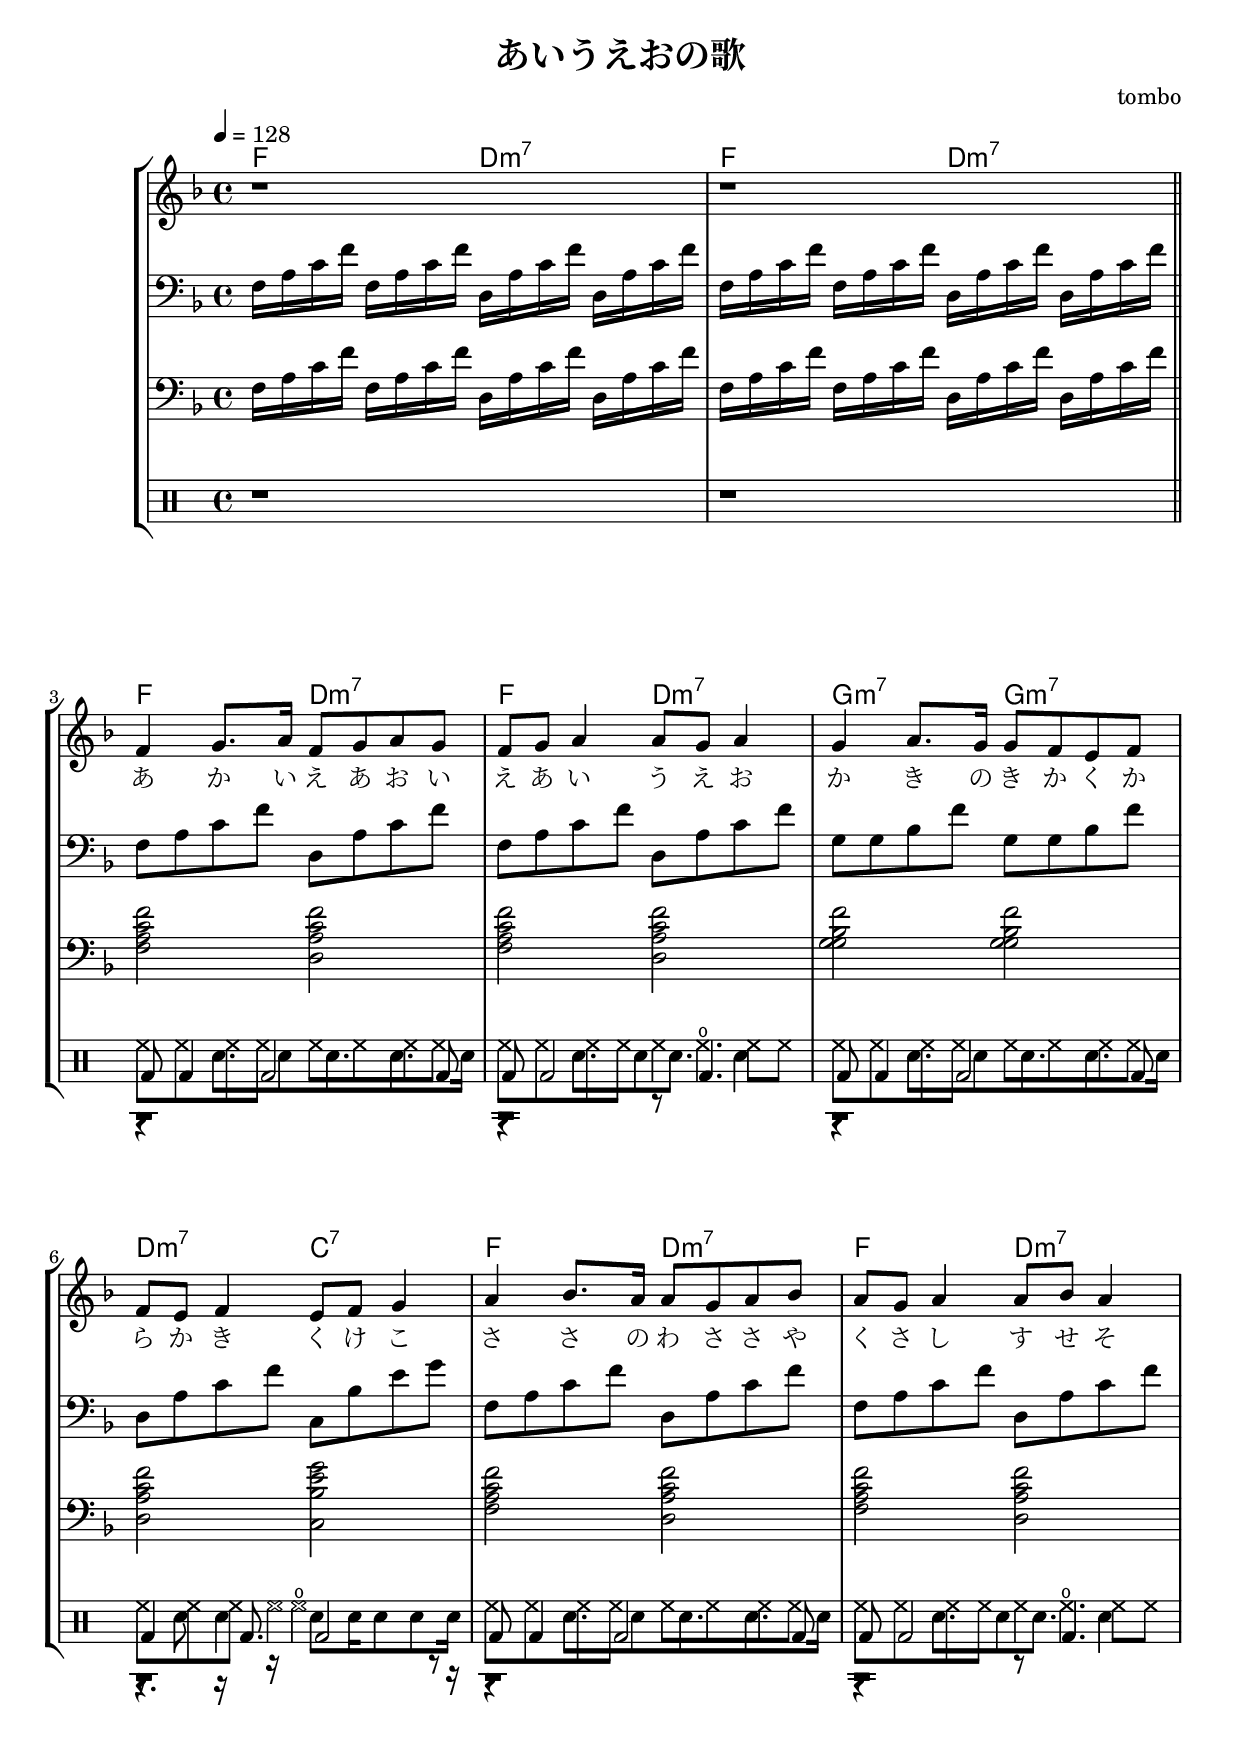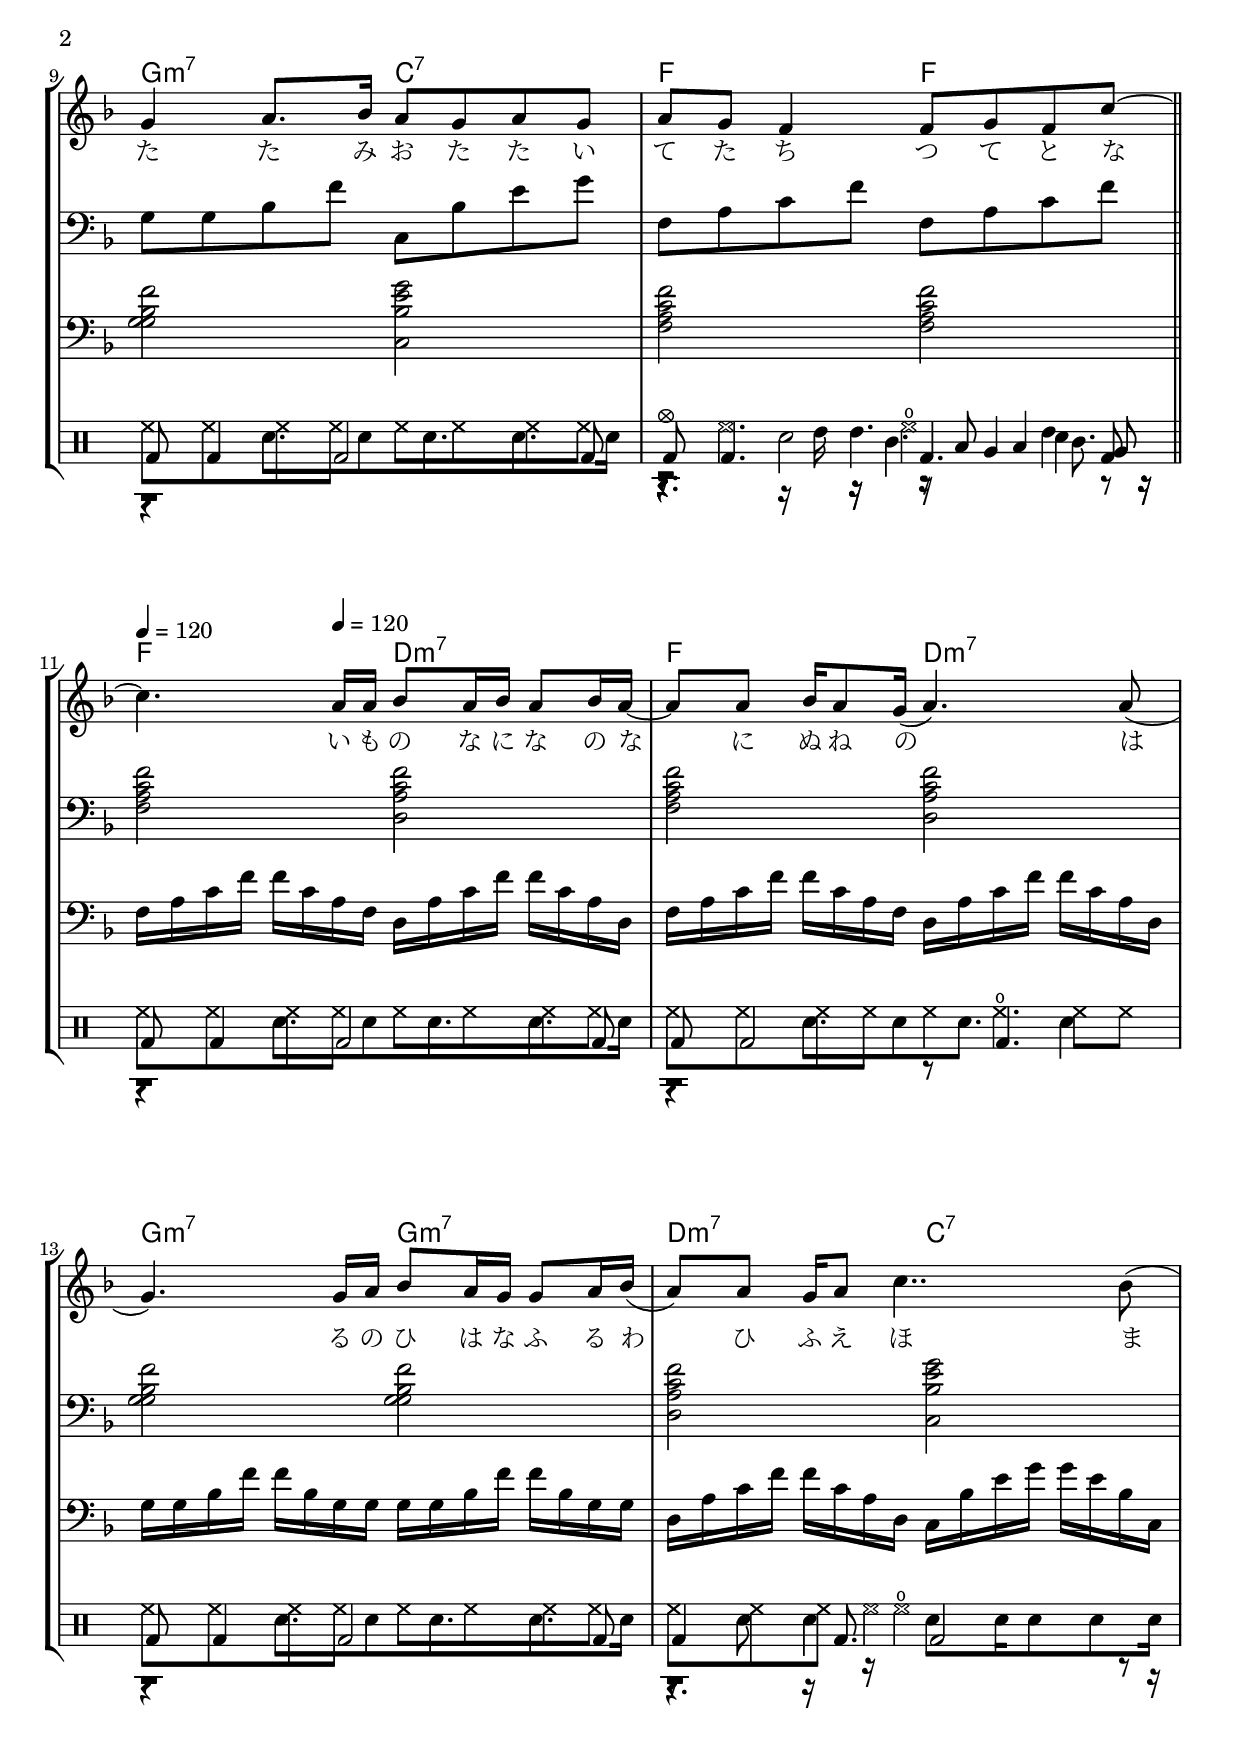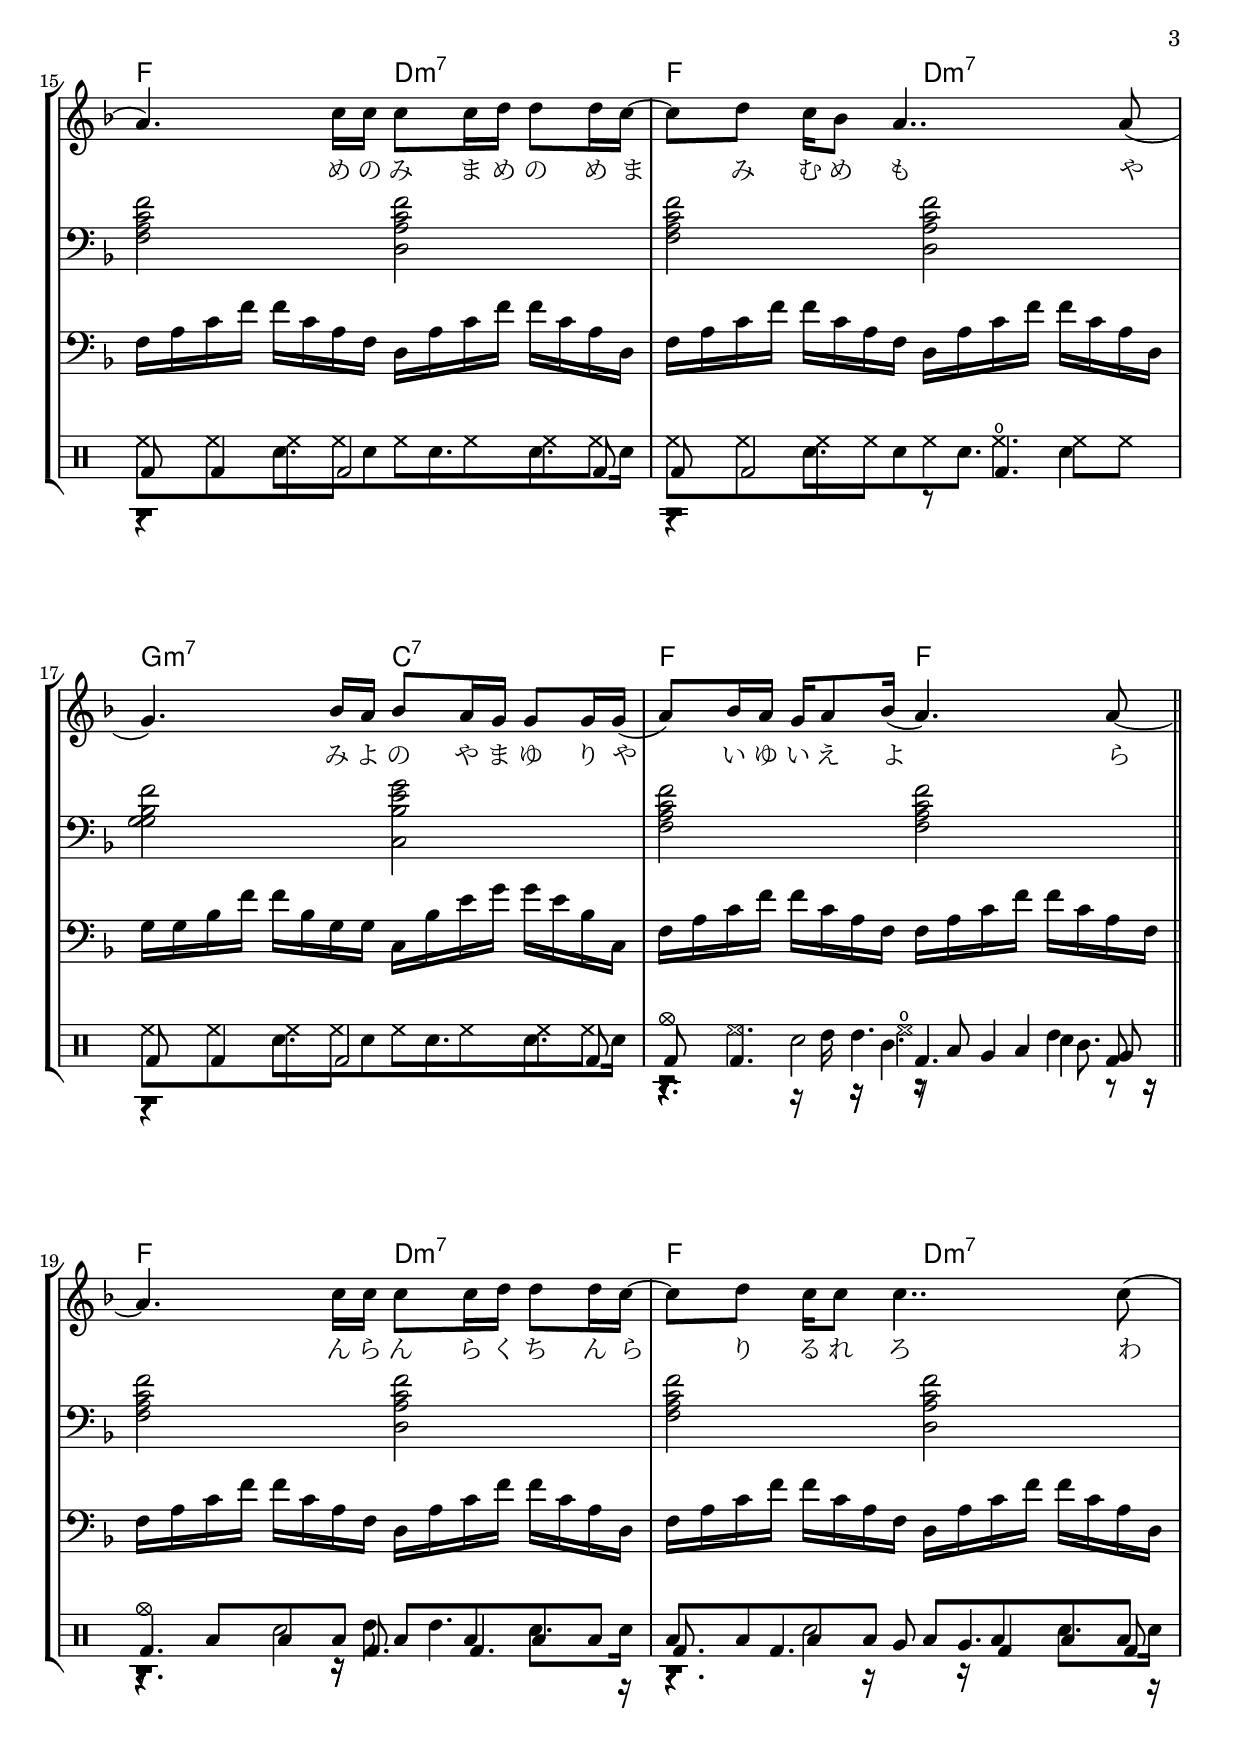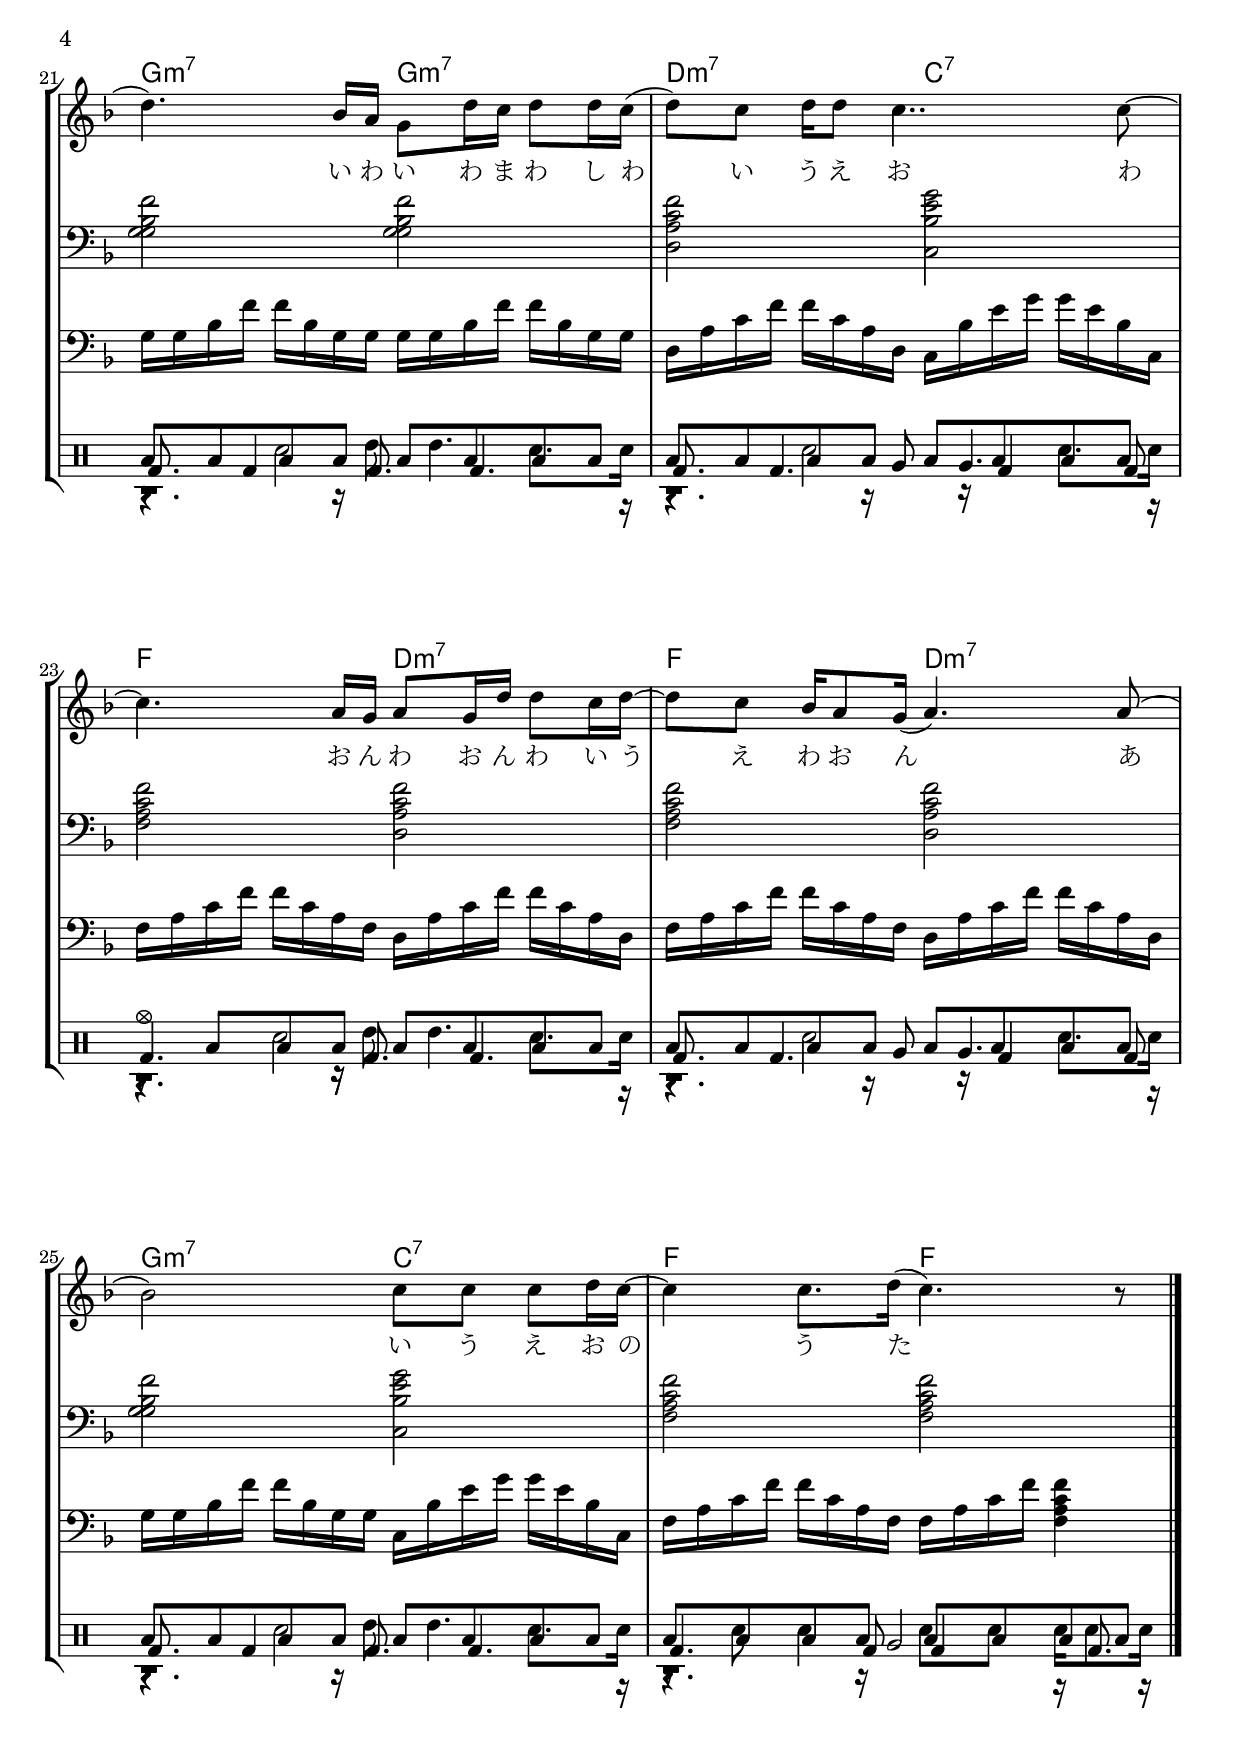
\version "2.12.1"

\header {
	title = \markup {あいうえおの歌}
	composer = \markup \center-column {tombo}
}

harmony = \chordmode {
	f2 d:min7 f d:min7 

	f d:min7 f d:min7 g:min7 g:min7 d:min7 c:7 f d:min7 f d:min7 g:min7 c:7 f f 

	f d:min7 f d:min7 g:min7 g:min7 d:min7 c:7 f d:min7 f d:min7 g:min7 c:7 f f 

	f d:min7 f d:min7 g:min7 g:min7 d:min7 c:7 f d:min7 f d:min7 g:min7 c:7 f f 
}

melody = {
	\key f \major
	\tempo 4 = 128
	r1 | r1   
	\set Staff.midiInstrument = #"mmi0.38"
	 f'4  g'8.  a'16  f'8  g'8  a'8  g'8 
	f'8  g'8  a'4  a'8  g'8  a'4 
	g'4  a'8.  g'16  g'8  f'8  e'8  f'8 
	f'8  e'8  f'4  e'8  f'8  g'4 
	a'4  bes'8.  a'16  a'8  g'8  a'8  bes'8 
	a'8  g'8  a'4  a'8  bes'8  a'4 
	g'4  a'8.  bes'16  a'8  g'8  a'8  g'8 
	a'8  g'8  f'4  f'8  g'8  f'8  	\set Staff.midiInstrument = #"mmi0.38"
	c''8~ 
	c''4.  	\tempo 4 = 120
a'16  a'16  bes'8  a'16  bes'16  a'8  bes'16  a'16~ 
	a'8  a'8  bes'16  a'8  g'16  (a'4.)  a'8 
	(g'4.)  g'16  a'16  bes'8  a'16  g'16  g'8  a'16  bes'16 
	(a'8)  a'8  g'16  a'8  c''4..  bes'8 
	(a'4.)  c''16  c''16  c''8  c''16  d''16  d''8  d''16  c''16~ 
	c''8  d''8  c''16  bes'8  a'4..  a'8 
	(g'4.)  bes'16  a'16  bes'8  a'16  g'16  g'8  g'16  g'16 
	(a'8)  bes'16  a'16  g'16  a'8  bes'16  (a'4.)  	\set Staff.midiInstrument = #"mmi0.38"
	a'8~ 
	a'4.  c''16  c''16  c''8  c''16  d''16  d''8  d''16  c''16~ 
	c''8  d''8  c''16  c''8  c''4..  c''8 
	(d''4.)  bes'16  a'16  g'8  d''16  c''16  d''8  d''16  c''16 
	(d''8)  c''8  d''16  d''8  c''4..  c''8~ 
	c''4.  a'16  g'16  a'8  g'16  d''16  d''8  c''16  d''16~ 
	d''8  c''8  bes'16  a'8  g'16  (a'4.)  a'8 
	(bes'2)  c''8  c''8  c''8  d''16  c''16~ 
	c''4  c''8.  d''16  (c''4.)  	r8 	\bar "|."
}

words = \lyricmode {
	
	あ  か  い  え  あ  お  い  え  あ  い  う  え  お  か  き  の  き  か  く  か  ら  か  き  く  け  こ  さ  さ  の  わ  さ  さ  や  く  さ  し  す  せ  そ  た  た  み  お  た  た  い  て  た  ち  つ  て  と  
	な  い  も  の  な  に  な  の  な  に  ぬ  ね  の  は  る  の  ひ  は  な  ふ  る  わ  ひ  ふ  え  ほ  ま  め  の  み  ま  め  の  め  ま  み  む  め  も  や  み  よ  の  や  ま  ゆ  り  や  い  ゆ  い  え  よ  
	ら  ん  ら  ん  ら  く  ち  ん  ら  り  る  れ  ろ  わ  い  わ  い  わ  ま  わ  し  わ  い  う  え  お  わ  お  ん  わ  お  ん  わ  い  う  え  わ  お  ん  あ  い  う  え  お  の  う  た  
}

tempochange = {
	\tempo 4 = 128
	r1 | r1 \bar "||"
	\tempo 4 = 128
	r1 | r1 | r1 | r1 | r1 | r1 | r1 | r1 \bar "||"
	\tempo 4 = 120
	r1 | r1 | r1 | r1 | r1 | r1 | r1 | r1 \bar "||"
	\tempo 4 = 120
	r1 | r1 | r1 | r1 | r1 | r1 | r1 | r1 \bar "|."
}

mainacc = {
	\clef bass
	\set Staff.midiInstrument = #"FX 1 (rain)"
	\key f \major
	\tempo 4 = 128
	f16 a c' f' f a c' f'
	d16 a c' f' d a c' f'
	f16 a c' f' f a c' f'
	d16 a c' f' d a c' f'
	\bar "||"

	\set Staff.midiInstrument = #"Acoustic Guitar (steel)"
	f8 a8 c'8 f'8
	d8 a8 c'8 f'8
	f8 a8 c'8 f'8
	d8 a8 c'8 f'8
	g8 g8 bes8 f'8
	g8 g8 bes8 f'8
	d8 a8 c'8 f'8
	c8 bes8 e'8 g'8
	f8 a8 c'8 f'8
	d8 a8 c'8 f'8
	f8 a8 c'8 f'8
	d8 a8 c'8 f'8
	g8 g8 bes8 f'8
	c8 bes8 e'8 g'8
	f8 a8 c'8 f'8
	f8 a8 c'8 f'8
	\bar "||"

	\set Staff.midiInstrument = #"Kalimba"
	\tempo 4 = 120
	<f a c' f'>2
	<d a c' f'>2
	<f a c' f'>2
	<d a c' f'>2
	<g g bes f'>2
	<g g bes f'>2
	<d a c' f'>2
	<c bes e' g'>2
	<f a c' f'>2
	<d a c' f'>2
	<f a c' f'>2
	<d a c' f'>2
	<g g bes f'>2
	<c bes e' g'>2
	<f a c' f'>2
	<f a c' f'>2
	\bar "||"

	\set Staff.midiInstrument = #"Kalimba"
	<f a c' f'>2
	<d a c' f'>2
	<f a c' f'>2
	<d a c' f'>2
	<g g bes f'>2
	<g g bes f'>2
	<d a c' f'>2
	<c bes e' g'>2
	<f a c' f'>2
	<d a c' f'>2
	<f a c' f'>2
	<d a c' f'>2
	<g g bes f'>2
	<c bes e' g'>2
	<f a c' f'>2
	<f a c' f'>2
	\bar "|."
}

subacc = {
	\clef bass
	\set Staff.midiInstrument = #"Acoustic grand"
	\key f \major
	\tempo 4 = 128
	f16 a c' f' f a c' f'
	d16 a c' f' d a c' f'
	f16 a c' f' f a c' f'
	d16 a c' f' d a c' f'
	\bar "||"

	\set Staff.midiInstrument = #"Electric Guitar (clean)"
	<f a c' f'>2
	<d a c' f'>2
	<f a c' f'>2
	<d a c' f'>2
	<g g bes f'>2
	<g g bes f'>2
	<d a c' f'>2
	<c bes e' g'>2
	<f a c' f'>2
	<d a c' f'>2
	<f a c' f'>2
	<d a c' f'>2
	<g g bes f'>2
	<c bes e' g'>2
	<f a c' f'>2
	<f a c' f'>2
	\bar "||"

	\set Staff.midiInstrument = #"Synth Voice"
	\tempo 4 = 120
	f16 a c' f' f' c' a f
	d16 a c' f' f' c' a d
	f16 a c' f' f' c' a f
	d16 a c' f' f' c' a d
	g16 g bes f' f' bes g g
	g16 g bes f' f' bes g g
	d16 a c' f' f' c' a d
	c16 bes e' g' g' e' bes c
	f16 a c' f' f' c' a f
	d16 a c' f' f' c' a d
	f16 a c' f' f' c' a f
	d16 a c' f' f' c' a d
	g16 g bes f' f' bes g g
	c16 bes e' g' g' e' bes c
	f16 a c' f' f' c' a f
	f16 a c' f' f' c' a f
	\bar "||"

	\set Staff.midiInstrument = #"Synth Voice"
	f16 a c' f' f' c' a f
	d16 a c' f' f' c' a d
	f16 a c' f' f' c' a f
	d16 a c' f' f' c' a d
	g16 g bes f' f' bes g g
	g16 g bes f' f' bes g g
	d16 a c' f' f' c' a d
	c16 bes e' g' g' e' bes c
	f16 a c' f' f' c' a f
	d16 a c' f' f' c' a d
	f16 a c' f' f' c' a f
	d16 a c' f' f' c' a d
	g16 g bes f' f' bes g g
	c16 bes e' g' g' e' bes c
	f16 a c' f' f' c' a f
	f16 a c' f' <f a c' f'>4
	\bar "|."
}

percA = {
	\drummode {
	r1 |r1 \bar "||"
	hh8 hh8 hh8 hh8 hh8 hh8 hh8 hh8  |hh8 hh8 hh8 hh8 hh4 hh8 hh8  |hh8 hh8 hh8 hh8 hh8 hh8 hh8 hh8  |hh8 hh8 hh8 hh2 r8  |hh8 hh8 hh8 hh8 hh8 hh8 hh8 hh8  |hh8 hh8 hh8 hh8 hh4 hh8 hh8  |hh8 hh8 hh8 hh8 hh8 hh8 hh8 hh8  |r8 hh2. r8  \bar "||"
	hh8 hh8 hh8 hh8 hh8 hh8 hh8 hh8  |hh8 hh8 hh8 hh8 hh4 hh8 hh8  |hh8 hh8 hh8 hh8 hh8 hh8 hh8 hh8  |hh8 hh8 hh8 hh2 r8  |hh8 hh8 hh8 hh8 hh8 hh8 hh8 hh8  |hh8 hh8 hh8 hh8 hh4 hh8 hh8  |hh8 hh8 hh8 hh8 hh8 hh8 hh8 hh8  |r8 hh2. r8  \bar "||"
	r4 sn2 sn8. sn16  |r4 sn2 sn8. sn16  |r4 sn2 sn8. sn16  |r4 sn2 sn8. sn16  |r4 sn2 sn8. sn16  |r4 sn2 sn8. sn16  |r4 sn2 sn8. sn16  |r8 sn8 sn4 sn8 sn8 sn16 sn8 sn16  \bar "|."
	}
}

percB = {
	\drummode {
	r1 |r1 \bar "||"
	r4 sn8. sn8 sn8. sn8. sn16  |r4 sn8. sn8 sn8. sn4  |r4 sn8. sn8 sn8. sn8. sn16  |r8 sn8 sn4 sn8 sn16 sn8 sn8 sn16  |r4 sn8. sn8 sn8. sn8. sn16  |r4 sn8. sn8 sn8. sn4  |r4 sn8. sn8 sn8. sn8. sn16  |r4 sn2 sn4  \bar "||"
	r4 sn8. sn8 sn8. sn8. sn16  |r4 sn8. sn8 sn8. sn4  |r4 sn8. sn8 sn8. sn8. sn16  |r8 sn8 sn4 sn8 sn16 sn8 sn8 sn16  |r4 sn8. sn8 sn8. sn8. sn16  |r4 sn8. sn8 sn8. sn4  |r4 sn8. sn8 sn8. sn8. sn16  |r4 sn2 sn4  \bar "||"
	r4. r16 tommh8 tommh4. r16  |r1  |r4. r16 tommh8 tommh4. r16  |r1  |r4. r16 tommh8 tommh4. r16  |r1  |r4. r16 tommh8 tommh4. r16  |r1  \bar "|."
	}
}

percC = {
	\drummode {
	r1 |r1 \bar "||"
	bd8 bd4 bd2 bd8  |bd8 bd2 bd4.  |bd8 bd4 bd2 bd8  |bd4 r16 bd8. bd2  |bd8 bd4 bd2 bd8  |bd8 bd2 bd4.  |bd8 bd4 bd2 bd8  |bd8 bd4. bd4. bd8  \bar "||"
	bd8 bd4 bd2 bd8  |bd8 bd2 bd4.  |bd8 bd4 bd2 bd8  |bd4 r16 bd8. bd2  |bd8 bd4 bd2 bd8  |bd8 bd2 bd4.  |bd8 bd4 bd2 bd8  |bd8 bd4. bd4. bd8  \bar "||"
	r8 toml8 toml8 toml8 toml8 toml8 toml8 toml8  |toml8 toml8 toml8 toml8 toml8 toml8 toml8 toml8  |toml8 toml8 toml8 toml8 toml8 toml8 toml8 toml8  |toml8 toml8 toml8 toml8 toml8 toml8 toml8 toml8  |r8 toml8 toml8 toml8 toml8 toml8 toml8 toml8  |toml8 toml8 toml8 toml8 toml8 toml8 toml8 toml8  |toml8 toml8 toml8 toml8 toml8 toml8 toml8 toml8  |toml8 toml8 toml8 toml8 toml8 toml8 toml8 toml8  \bar "|."
	}
}

percD = {
	\drummode {
	r1 |r1 \bar "||"
	r1  |r2 r8 hho4.  |r1  |r4. r16 hho2 r16  |r1  |r2 r8 hho4.  |r1  |r4. r16 hho2 r16  \bar "||"
	r1  |r2 r8 hho4.  |r1  |r4. r16 hho2 r16  |r1  |r2 r8 hho4.  |r1  |r4. r16 hho2 r16  \bar "||"
	r1  |r4. r16 tomfh8 tomfh4. r16  |r1  |r4. r16 tomfh8 tomfh4. r16  |r1  |r4. r16 tomfh8 tomfh4. r16  |r1  |r4. r16 tomfh2 r16  \bar "|."
	}
}

percE = {
	\drummode {
	r1 |r1 \bar "||"
	r1 |r1 |r1 |r1 |r1 |r1 |r1 |cymc1  \bar "||"
	r1 |r1 |r1 |r1 |r1 |r1 |r1 |cymc1  \bar "||"
	bd4. r16 bd8. bd4.  |bd8. bd4. r16 bd4 bd8  |bd8. bd4 bd8. bd4.  |bd8. bd4. r16 bd4 bd8  |bd4. r16 bd8. bd4.  |bd8. bd4. r16 bd4 bd8  |bd8. bd4 bd8. bd4.  |bd4. bd8 bd4 r16 bd8.  \bar "|."
	}
}

percF = {
	\drummode {
	r1 | r1 \bar "||"
	r1 |r1 |r1 |r1 |r1 |r1 |r1 |r4 r16 tommh16 tommh4. tommh4  \bar "||"
	r1 |r1 |r1 |r1 |r1 |r1 |r1 |r4 r16 tommh16 tommh4. tommh4  \bar "||"
	cymc1  |r1 |r1 |r1 |cymc1  |r1 |r1 |r1 \bar "|."
	}
}

percG = {
	\drummode {
	r1 | r1 \bar "||"
	r1 |r1 |r1 |r1 |r1 |r1 |r1 |r4. r16 tomml4. tomml8.  \bar "||"
	r1 |r1 |r1 |r1 |r1 |r1 |r1 |r4. r16 tomml4. tomml8.  \bar "||"
	r1 | r1 | r1 | r1 | r1 | r1 | r1 | r1 \bar "|."
	}
}

percH = {
	\drummode {
	r1 | r1 \bar "||"
	r1 |r1 |r1 |r1 |r1 |r1 |r1 |r2 r16 toml8 toml4 r16  \bar "||"
	r1 |r1 |r1 |r1 |r1 |r1 |r1 |r2 r16 toml8 toml4 r16  \bar "||"
	r1 | r1 | r1 | r1 | r1 | r1 | r1 | r1 \bar "|."
	}
}

percI = {
	\drummode {
	r1 | r1 \bar "||"
	r1 |r1 |r1 |r1 |r1 |r1 |r1 |r2 r8 tomfh4 tomfh8  \bar "||"
	r1 |r1 |r1 |r1 |r1 |r1 |r1 |r2 r8 tomfh4 tomfh8  \bar "||"
	r1 | r1 | r1 | r1 | r1 | r1 | r1 | r1 \bar "|."
	}
}

\score {
	<<
		\new StaffGroup <<
			\new ChordNames {\harmony}
			\new Voice = "melody" {\melody}
			\new Lyrics \lyricsto "melody" \words
			\new Staff = "mainacc" {\mainacc}
			\new Staff = "subacc" {\subacc}
			\new DrumStaff <<
				\new DrumVoice {\percA}
				\new DrumVoice {\percB}
				\new DrumVoice {\percC}
				\new DrumVoice {\percD}
				\new DrumVoice {\percE}
				\new DrumVoice {\percF}
				\new DrumVoice {\percG}
				\new DrumVoice {\percH}
				\new DrumVoice {\percI}
			>>
		>>
	>>
	\layout { }
}
